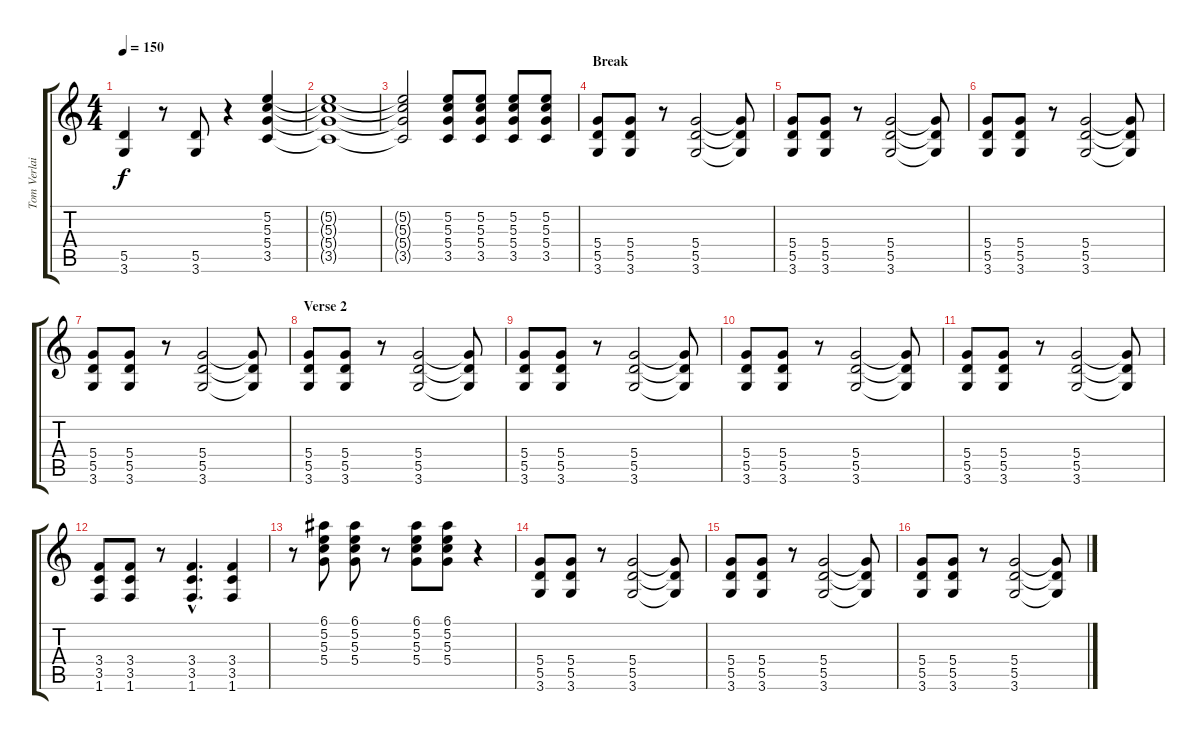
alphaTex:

\track ("Tom Verlaine" "Tom Verlai") {instrument electricguitarclean}
\staff {score tabs}
\tuning (E4 B3 G3 D3 A2 E2) {hide}
\ts (4 4)
\tempo 150
\clef g2
\ks c
(5.5 3.6).4{dy f} r.8 (5.5 3.6).8 r.4 (5.2 5.3 5.4 3.5).4 |
(5.2{t} 5.3{t} 5.4{t} 3.5{t}).1 |
(5.2{t} 5.3{t} 5.4{t} 3.5{t}).2 (5.2 5.3 5.4 3.5).8 (5.2 5.3 5.4 3.5).8 (5.2 5.3 5.4 3.5).8 (5.2 5.3 5.4 3.5).8 |
\section ("" "Break")
(5.4 5.5 3.6).8 (5.4 5.5 3.6).8 r.8 (5.4 5.5 3.6).2 (5.4{t} 5.5{t} 3.6{t}).8 |
(5.4 5.5 3.6).8 (5.4 5.5 3.6).8 r.8 (5.4 5.5 3.6).2 (5.4{t} 5.5{t} 3.6{t}).8 |
(5.4 5.5 3.6).8 (5.4 5.5 3.6).8 r.8 (5.4 5.5 3.6).2 (5.4{t} 5.5{t} 3.6{t}).8 |
(5.4 5.5 3.6).8 (5.4 5.5 3.6).8 r.8 (5.4 5.5 3.6).2 (5.4{t} 5.5{t} 3.6{t}).8 |
\section ("" "Verse 2")
(5.4 5.5 3.6).8 (5.4 5.5 3.6).8 r.8 (5.4 5.5 3.6).2 (5.4{t} 5.5{t} 3.6{t}).8 |
(5.4 5.5 3.6).8 (5.4 5.5 3.6).8 r.8 (5.4 5.5 3.6).2 (5.4{t} 5.5{t} 3.6{t}).8 |
(5.4 5.5 3.6).8 (5.4 5.5 3.6).8 r.8 (5.4 5.5 3.6).2 (5.4{t} 5.5{t} 3.6{t}).8 |
(5.4 5.5 3.6).8 (5.4 5.5 3.6).8 r.8 (5.4 5.5 3.6).2 (5.4{t} 5.5{t} 3.6{t}).8 |
(3.4 3.5 1.6).8 (3.4 3.5 1.6).8 r.8 (3.4{hac} 3.5{hac} 1.6{hac}).4{d} (3.4 3.5 1.6).4 |
r.8 (6.1 5.2 5.3 5.4).8 (6.1 5.2 5.3 5.4).8 r.8 (6.1 5.2 5.3 5.4).8 (6.1 5.2 5.3 5.4).8 r.4 |
(5.4 5.5 3.6).8 (5.4 5.5 3.6).8 r.8 (5.4 5.5 3.6).2 (5.4{t} 5.5{t} 3.6{t}).8 |
(5.4 5.5 3.6).8 (5.4 5.5 3.6).8 r.8 (5.4 5.5 3.6).2 (5.4{t} 5.5{t} 3.6{t}).8 |
(5.4 5.5 3.6).8 (5.4 5.5 3.6).8 r.8 (5.4 5.5 3.6).2 (5.4{t} 5.5{t} 3.6{t}).8
